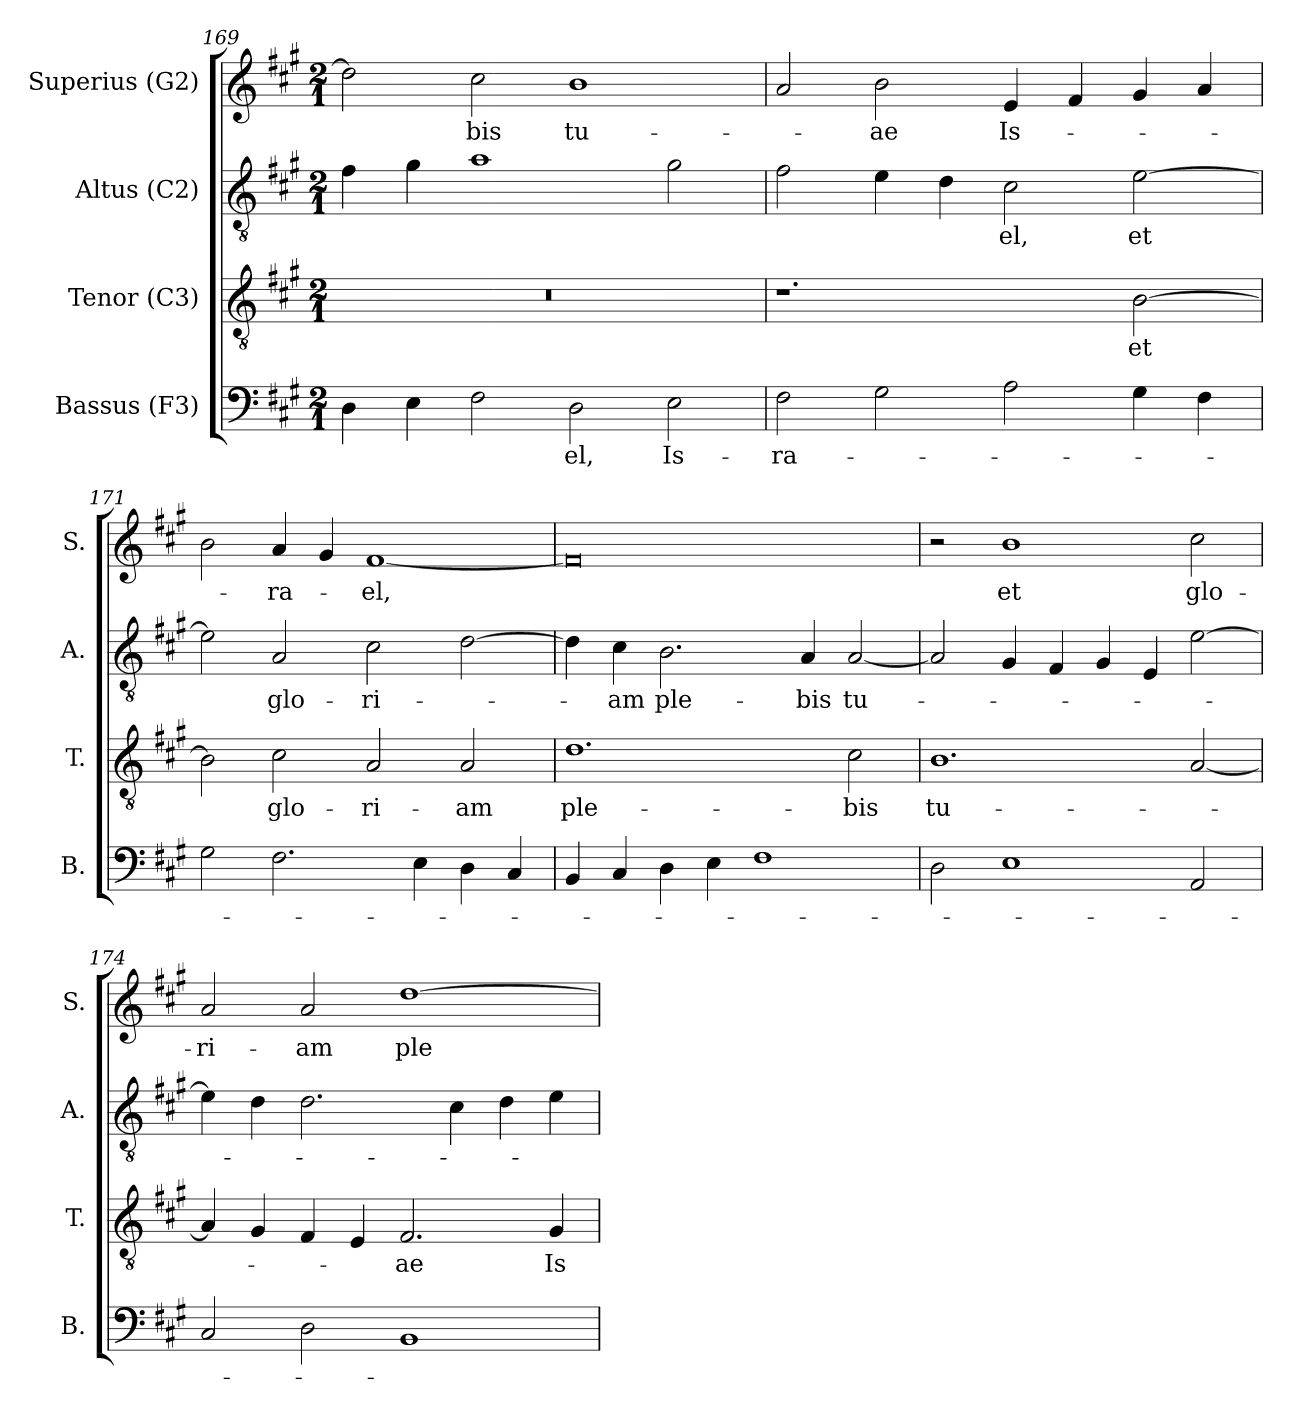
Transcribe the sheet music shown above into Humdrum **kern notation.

**kern	**text	**kern	**text	**kern	**text	**kern	**text
*part4	*part4	*part3	*part3	*part2	*part2	*part1	*part1
*staff4	*staff4	*staff3	*staff3	*staff2	*staff2	*staff1	*staff1
*I"Bassus (F3)	*	*I"Tenor (C3)	*	*I"Altus (C2)	*	*I"Superius (G2)	*
*I'B.	*	*I'T.	*	*I'A.	*	*I'S.	*
*clefF4	*	*clefGv2	*	*clefGv2	*	*clefG2	*
*	*	*ITrd7c12	*	*ITrd7c12	*	*	*
*k[f#c#g#]	*	*k[f#c#g#]	*	*k[f#c#g#]	*	*k[f#c#g#]	*
*A:	*	*A:	*	*A:	*	*A:	*
*M2/1	*	*M2/1	*	*M2/1	*	*M2/1	*
=169	=169	=169	=169	=169	=169	=169	=169
!	!	!LO:N:vis=1	!	!	!	!	!
4Di\	.	0r	.	4F#i\	.	2ddi\]	.
4Ei\	.	.	.	4G#i\	.	.	.
!	!	!	!	!	!	!	!LO:LY:b:color=#000000
2F#i\	.	.	.	1Ai	.	2cc#i\	-bis
!	!LO:LY:b:color=#000000	!	!	!	!	!	!
!	!	!	!	!	!	!	!LO:LY:b:color=#000000
2Di\	-el,	.	.	.	.	1bi	tu-
!	!LO:LY:b:color=#000000	!	!	!	!	!	!
2Ei\	Is-	.	.	2G#i\	.	.	.
=170	=170	=170	=170	=170	=170	=170	=170
!	!LO:LY:b:color=#000000	!	!	!	!	!	!
2F#i\	-ra-	1.r	.	2F#i\	.	2ai/	.
!	!	!	!	!	!	!	!LO:LY:b:color=#000000
2G#i\	.	.	.	4Ei\	.	2bi\	-ae
.	.	.	.	4Di\	.	.	.
!	!	!	!	!	!LO:LY:b:color=#000000	!	!
!	!	!	!	!	!	!	!LO:LY:b:color=#000000
2Ai\	.	.	.	2C#i\	-el,	4ei/	Is-
.	.	.	.	.	.	4f#i/	.
!	!	!	!LO:LY:b:color=#000000	!	!	!	!
!	!	!	!	!	!LO:LY:b:color=#000000	!	!
4G#i\	.	[2BBi\	et	[2Ei\	et	4g#i/	.
4F#i\	.	.	.	.	.	4ai/	.
!!LO:LB:g=z
=171	=171	=171	=171	=171	=171	=171	=171
2G#i\	.	2BBi\]	.	2Ei\]	.	2bi\	.
!	!	!	!LO:LY:b:color=#000000	!	!	!	!
!	!	!	!	!	!LO:LY:b:color=#000000	!	!
!	!	!	!	!	!	!	!LO:LY:b:color=#000000
2.F#i\	.	2C#i\	glo-	2AAi/	glo-	4ai/	-ra-
.	.	.	.	.	.	4g#i/	.
!	!	!	!LO:LY:b:color=#000000	!	!	!	!
!	!	!	!	!	!LO:LY:b:color=#000000	!	!
!	!	!	!	!	!	!	!LO:LY:b:color=#000000
.	.	2AAi/	-ri-	2C#i\	-ri-	[1f#i	-el,
4Ei\	.	.	.	.	.	.	.
!	!	!	!LO:LY:b:color=#000000	!	!	!	!
4Di\	.	2AAi/	-am	[2Di\	.	.	.
4C#i/	.	.	.	.	.	.	.
=172	=172	=172	=172	=172	=172	=172	=172
!	!	!	!LO:LY:b:color=#000000	!	!	!	!
4BBi/	.	1.Di	ple-	4Di\]	.	0f#i]	.
!	!	!	!	!	!LO:LY:b:color=#000000	!	!
4C#i/	.	.	.	4C#i\	-am	.	.
!	!	!	!	!	!LO:LY:b:color=#000000	!	!
4Di\	.	.	.	2.BBi\	ple-	.	.
4Ei\	.	.	.	.	.	.	.
1F#i	.	.	.	.	.	.	.
!	!	!	!	!	!LO:LY:b:color=#000000	!	!
.	.	.	.	4AAi/	-bis	.	.
!	!	!	!LO:LY:b:color=#000000	!	!	!	!
!	!	!	!	!	!LO:LY:b:color=#000000	!	!
.	.	2C#i\	-bis	[2AAi/	tu-	.	.
=173	=173	=173	=173	=173	=173	=173	=173
!	!	!	!LO:LY:b:color=#000000	!	!	!	!
2Di\	.	1.BBi	tu-	2AAi/]	.	2r	.
!	!	!	!	!	!	!	!LO:LY:b:color=#000000
1Ei	.	.	.	4GG#i/	.	1bi	et
.	.	.	.	4FF#i/	.	.	.
.	.	.	.	4GG#i/	.	.	.
.	.	.	.	4EEi/	.	.	.
!	!	!	!	!	!	!	!LO:LY:b:color=#000000
2AAi/	.	[2AAi/	.	[2Ei\	.	2cc#i\	glo-
=174	=174	=174	=174	=174	=174	=174	=174
!	!	!	!	!	!	!	!LO:LY:b:color=#000000
2C#i/	.	4AAi/]	.	4Ei\]	.	2ai/	-ri-
.	.	4GG#i/	.	4Di\	.	.	.
!	!	!	!	!	!	!	!LO:LY:b:color=#000000
2Di\	.	4FF#i/	.	2.Di\	.	2ai/	-am
.	.	4EEi/	.	.	.	.	.
!	!	!	!LO:LY:b:color=#000000	!	!	!	!
!	!	!	!	!	!	!	!LO:LY:b:color=#000000
1BBi	.	2.FF#i/	-ae	.	.	[1ddi	ple-
.	.	.	.	4C#i\	.	.	.
.	.	.	.	4Di\	.	.	.
!	!	!	!LO:LY:b:color=#000000	!	!	!	!
.	.	4GG#i/	Is-	4Ei\	.	.	.
=	=	=	=	=	=	=	=
*-	*-	*-	*-	*-	*-	*-	*-
